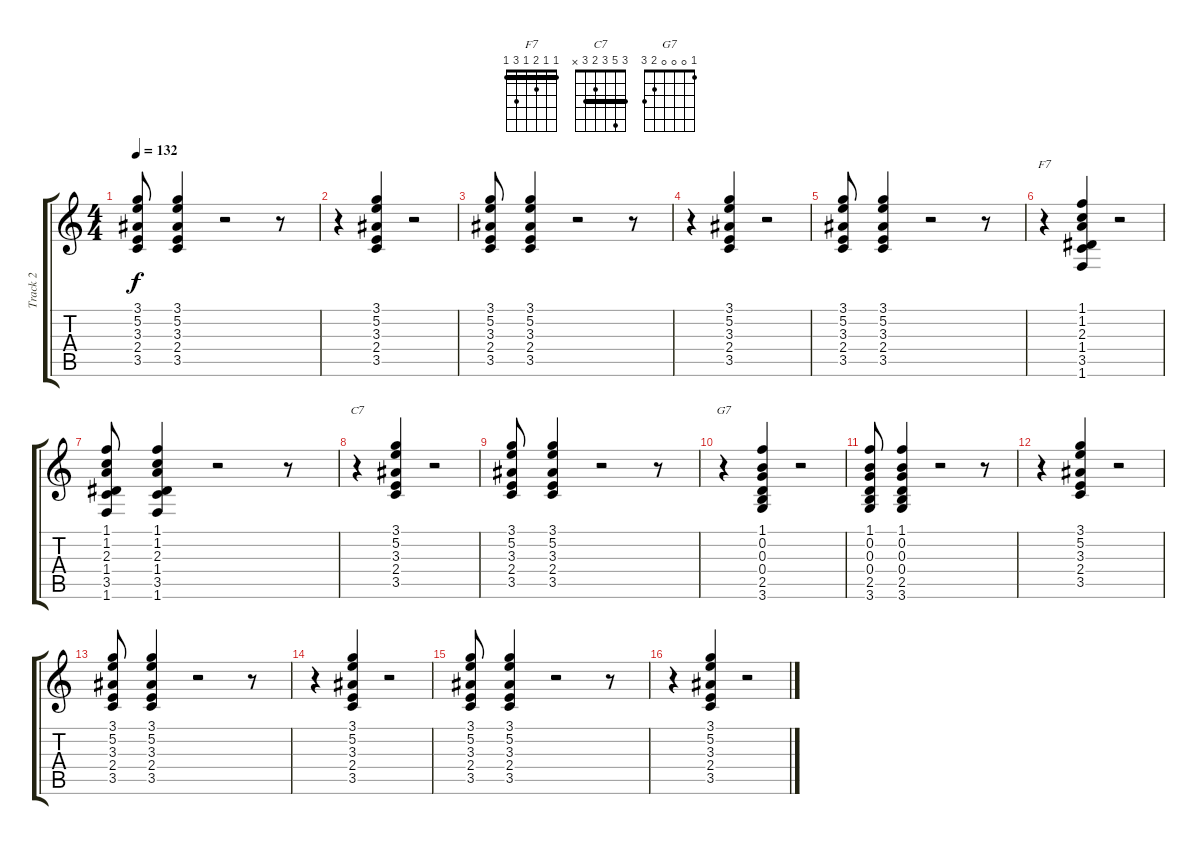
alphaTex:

\track ("Track 2" "Track 2") {instrument acousticguitarsteel}
\staff {score tabs}
\tuning (E4 B3 G3 D3 A2 E2) {hide}
\chord ("F7" 1 1 2 1 3 1) {barre 1}
\chord ("C7" 3 5 3 2 3 x) {barre 3}
\chord ("G7" 1 0 0 0 2 3)
\ts (4 4)
\tempo 132
\clef g2
\ks c
(3.1 5.2 3.3 2.4 3.5).8{dy f} (3.1 5.2 3.3 2.4 3.5).4 r.2 r.8 |
r.4 (3.1 5.2 3.3 2.4 3.5).4 r.2 |
(3.1 5.2 3.3 2.4 3.5).8 (3.1 5.2 3.3 2.4 3.5).4 r.2 r.8 |
r.4 (3.1 5.2 3.3 2.4 3.5).4 r.2 |
(3.1 5.2 3.3 2.4 3.5).8 (3.1 5.2 3.3 2.4 3.5).4 r.2 r.8 |
r.4{ch "F7"} (1.1 1.2 2.3 1.4 3.5 1.6).4 r.2 |
(1.1 1.2 2.3 1.4 3.5 1.6).8 (1.1 1.2 2.3 1.4 3.5 1.6).4 r.2 r.8 |
r.4{ch "C7"} (3.1 5.2 3.3 2.4 3.5).4 r.2 |
(3.1 5.2 3.3 2.4 3.5).8 (3.1 5.2 3.3 2.4 3.5).4 r.2 r.8 |
r.4{ch "G7"} (1.1 0.2 0.3 0.4 2.5 3.6).4 r.2 |
(1.1 0.2 0.3 0.4 2.5 3.6).8 (1.1 0.2 0.3 0.4 2.5 3.6).4 r.2 r.8 |
r.4 (3.1 5.2 3.3 2.4 3.5).4 r.2 |
(3.1 5.2 3.3 2.4 3.5).8 (3.1 5.2 3.3 2.4 3.5).4 r.2 r.8 |
r.4 (3.1 5.2 3.3 2.4 3.5).4 r.2 |
(3.1 5.2 3.3 2.4 3.5).8 (3.1 5.2 3.3 2.4 3.5).4 r.2 r.8 |
r.4 (3.1 5.2 3.3 2.4 3.5).4 r.2
